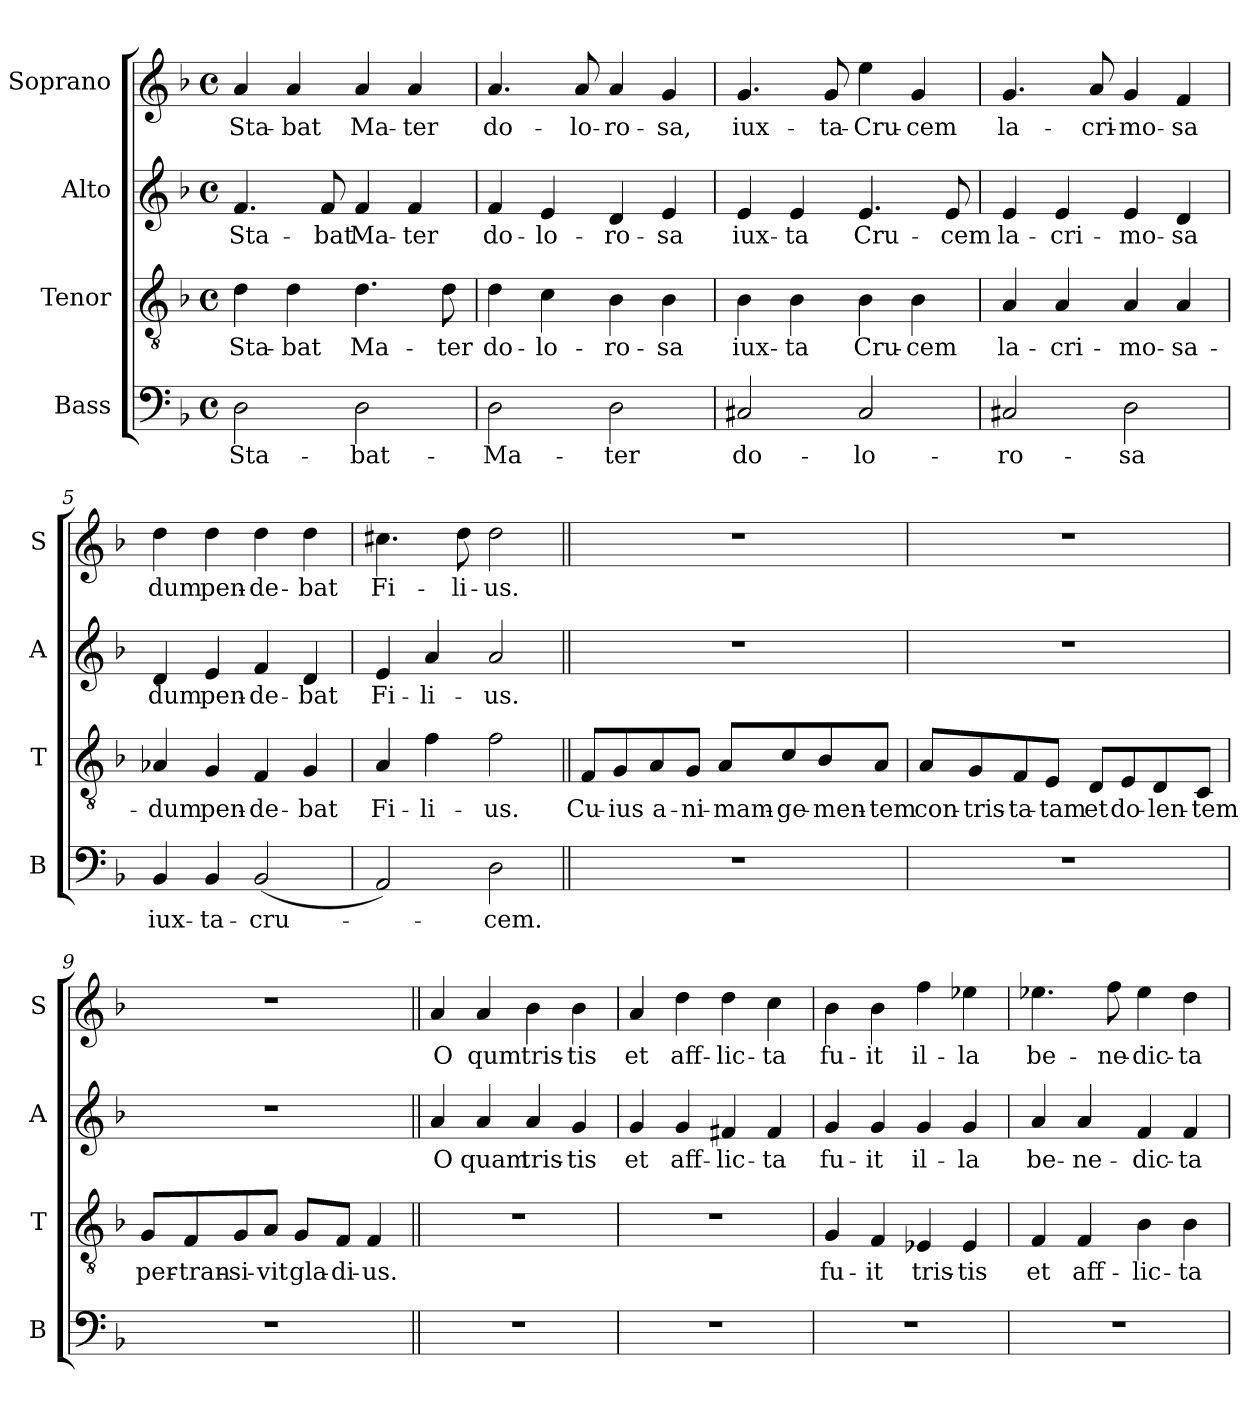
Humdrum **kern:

**kern	**text	**kern	**text	**kern	**text	**kern	**text
*part4	*part4	*part3	*part3	*part2	*part2	*part1	*part1
*staff4	*staff4	*staff3	*staff3	*staff2	*staff2	*staff1	*staff1
*I"Bass	*	*I"Tenor	*	*I"Alto	*	*I"Soprano	*
*I'B	*	*I'T	*	*I'A	*	*I'S	*
*clefF4	*	*clefGv2	*	*clefG2	*	*clefG2	*
*k[b-]	*	*k[b-]	*	*k[b-]	*	*k[b-]	*
*d:	*	*d:	*	*d:	*	*d:	*
*M4/4	*	*M4/4	*	*M4/4	*	*M4/4	*
*met(c)	*	*met(c)	*	*met(c)	*	*met(c)	*
*MM63	*	*MM63	*	*MM63	*	*MM63	*
=1	=1	=1	=1	=1	=1	=1	=1
2D\	Sta-	4d\	Sta-	4.f/	Sta-	4a/	Sta-
.	.	4d\	-bat	.	.	4a/	-bat
.	.	.	.	8f/	-bat	.	.
2D\	-bat-	4.d\	Ma-	4f/	Ma-	4a/	Ma-
.	.	.	.	4f/	-ter	4a/	-ter
.	.	8d\	-ter	.	.	.	.
=2	=2	=2	=2	=2	=2	=2	=2
2D\	-Ma-	4d\	do-	4f/	do-	4.a/	do-
.	.	4c\	-lo-	4e/	-lo-	.	.
.	.	.	.	.	.	8a/	-lo-
2D\	-ter	4B-\	-ro-	4d/	-ro-	4a/	-ro-
.	.	4B-\	-sa	4e/	-sa	4g/	-sa,
=3	=3	=3	=3	=3	=3	=3	=3
2C#X/	do-	4B-\	iux-	4e/	iux-	4.g/	iux-
.	.	4B-\	-ta	4e/	-ta	.	.
.	.	.	.	.	.	8g/	-ta-
2C#/	-lo-	4B-\	Cru-	4.e/	Cru-	4ee\	-Cru-
.	.	4B-\	-cem	.	.	4g/	-cem
.	.	.	.	8e/	-cem	.	.
=4	=4	=4	=4	=4	=4	=4	=4
2C#X/	-ro-	4A/	la-	4e/	la-	4.g/	la-
.	.	4A/	-cri-	4e/	-cri-	.	.
.	.	.	.	.	.	8a/	-cri-
2D\	-sa	4A/	-mo-	4e/	-mo-	4g/	-mo-
.	.	4A/	-sa-	4d/	-sa	4f/	-sa
!!LO:LB:g=z
=5	=5	=5	=5	=5	=5	=5	=5
4BB-/	iux-	4A-X/	-dum	4d/	dum	4dd\	dum
4BB-/	-ta-	4G/	pen-	4e/	pen-	4dd\	pen-
(2BB-/	-cru-	4F/	-de-	4f/	-de-	4dd\	-de-
.	.	4G/	-bat	4d/	-bat	4dd\	-bat
=6	=6	=6	=6	=6	=6	=6	=6
2AA/)	.	4A/	Fi-	4e/	Fi-	4.cc#X\	Fi-
.	.	4f\	-li-	4a/	-li-	.	.
.	.	.	.	.	.	8dd\	-li-
2D\	-cem.	2f\	-us.	2a/	-us.	2dd\	-us.
=7||	=7||	=7||	=7||	=7||	=7||	=7||	=7||
1r	.	8F/L	Cu-	1r	.	1r	.
.	.	8G/	-ius	.	.	.	.
.	.	8A/	a-	.	.	.	.
.	.	8G/J	-ni-	.	.	.	.
.	.	8A/L	-mam-	.	.	.	.
.	.	8c/	-ge-	.	.	.	.
.	.	8B-/	-men-	.	.	.	.
.	.	8A/J	-tem	.	.	.	.
=8	=8	=8	=8	=8	=8	=8	=8
1r	.	8A/L	con-	1r	.	1r	.
.	.	8G/	-tris-	.	.	.	.
.	.	8F/	-ta-	.	.	.	.
.	.	8E/J	-tam	.	.	.	.
.	.	8D/L	et	.	.	.	.
.	.	8E/	do-	.	.	.	.
.	.	8D/	-len-	.	.	.	.
.	.	8C/J	-tem	.	.	.	.
!!LO:LB:g=z
=9	=9	=9	=9	=9	=9	=9	=9
1r	.	8G/L	per-	1r	.	1r	.
.	.	8F/	-tran-	.	.	.	.
.	.	8G/	-si-	.	.	.	.
.	.	8A/J	-vit	.	.	.	.
.	.	8G/L	gla-	.	.	.	.
.	.	8F/J	-di-	.	.	.	.
.	.	4F/	-us.	.	.	.	.
=10||	=10||	=10||	=10||	=10||	=10||	=10||	=10||
1r	.	1r	.	4a/	O	4a/	O
.	.	.	.	4a/	quam	4a/	qum
.	.	.	.	4a/	tris-	4b-\	tris-
.	.	.	.	4g/	-tis	4b-\	-tis
=11	=11	=11	=11	=11	=11	=11	=11
1r	.	1r	.	4g/	et	4a/	et
.	.	.	.	4g/	aff-	4dd\	aff-
.	.	.	.	4f#X/	-lic-	4dd\	-lic-
.	.	.	.	4f#/	-ta	4cc\	-ta
=12	=12	=12	=12	=12	=12	=12	=12
1r	.	4G/	fu-	4g/	fu-	4b-\	fu-
.	.	4F/	-it	4g/	-it	4b-\	-it
.	.	4E-X/	tris-	4g/	il-	4ff\	il-
.	.	4E-/	-tis	4g/	-la	4ee-X\	-la
=13	=13	=13	=13	=13	=13	=13	=13
1r	.	4F/	et	4a/	be-	4.ee-X\	be-
.	.	4F/	aff-	4a/	-ne-	.	.
.	.	.	.	.	.	8ff\	-ne-
.	.	4B-\	-lic-	4f/	-dic-	4ee-\	-dic-
.	.	4B-\	-ta	4f/	-ta	4dd\	-ta
=	=	=	=	=	=	=	=
*-	*-	*-	*-	*-	*-	*-	*-
